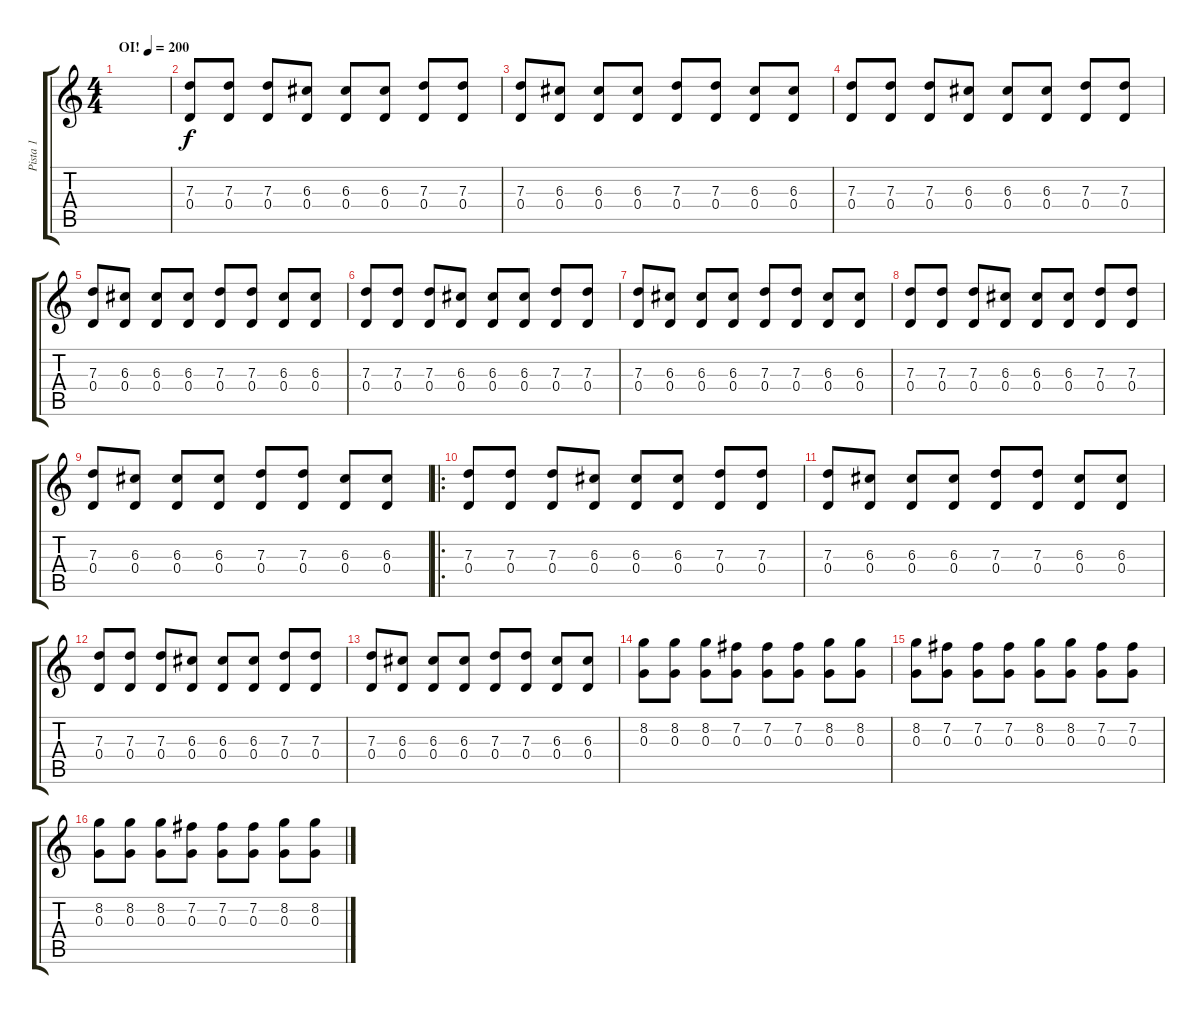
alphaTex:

\track ("Pista 1" "Pista 1") {instrument distortionguitar}
\staff {score tabs}
\tuning (E4 B3 G3 D3 A2 E2) {hide}
\ts (4 4)
\tempo (200 "OI!")
\clef g2
\ks c
|
(7.3 0.4).8 (7.3 0.4).8 (7.3 0.4).8 (6.3 0.4).8 (6.3 0.4).8 (6.3 0.4).8 (7.3 0.4).8 (7.3 0.4).8 |
(7.3 0.4).8 (6.3 0.4).8 (6.3 0.4).8 (6.3 0.4).8 (7.3 0.4).8 (7.3 0.4).8 (6.3 0.4).8 (6.3 0.4).8 |
(7.3 0.4).8 (7.3 0.4).8 (7.3 0.4).8 (6.3 0.4).8 (6.3 0.4).8 (6.3 0.4).8 (7.3 0.4).8 (7.3 0.4).8 |
(7.3 0.4).8 (6.3 0.4).8 (6.3 0.4).8 (6.3 0.4).8 (7.3 0.4).8 (7.3 0.4).8 (6.3 0.4).8 (6.3 0.4).8 |
(7.3 0.4).8 (7.3 0.4).8 (7.3 0.4).8 (6.3 0.4).8 (6.3 0.4).8 (6.3 0.4).8 (7.3 0.4).8 (7.3 0.4).8 |
(7.3 0.4).8 (6.3 0.4).8 (6.3 0.4).8 (6.3 0.4).8 (7.3 0.4).8 (7.3 0.4).8 (6.3 0.4).8 (6.3 0.4).8 |
(7.3 0.4).8 (7.3 0.4).8 (7.3 0.4).8 (6.3 0.4).8 (6.3 0.4).8 (6.3 0.4).8 (7.3 0.4).8 (7.3 0.4).8 |
(7.3 0.4).8 (6.3 0.4).8 (6.3 0.4).8 (6.3 0.4).8 (7.3 0.4).8 (7.3 0.4).8 (6.3 0.4).8 (6.3 0.4).8 |
\ro
(7.3 0.4).8 (7.3 0.4).8 (7.3 0.4).8 (6.3 0.4).8 (6.3 0.4).8 (6.3 0.4).8 (7.3 0.4).8 (7.3 0.4).8 |
(7.3 0.4).8 (6.3 0.4).8 (6.3 0.4).8 (6.3 0.4).8 (7.3 0.4).8 (7.3 0.4).8 (6.3 0.4).8 (6.3 0.4).8 |
(7.3 0.4).8 (7.3 0.4).8 (7.3 0.4).8 (6.3 0.4).8 (6.3 0.4).8 (6.3 0.4).8 (7.3 0.4).8 (7.3 0.4).8 |
(7.3 0.4).8 (6.3 0.4).8 (6.3 0.4).8 (6.3 0.4).8 (7.3 0.4).8 (7.3 0.4).8 (6.3 0.4).8 (6.3 0.4).8 |
(8.2 0.3).8 (8.2 0.3).8 (8.2 0.3).8 (7.2 0.3).8 (7.2 0.3).8 (7.2 0.3).8 (8.2 0.3).8 (8.2 0.3).8 |
(8.2 0.3).8 (7.2 0.3).8 (7.2 0.3).8 (7.2 0.3).8 (8.2 0.3).8 (8.2 0.3).8 (7.2 0.3).8 (7.2 0.3).8 |
(8.2 0.3).8 (8.2 0.3).8 (8.2 0.3).8 (7.2 0.3).8 (7.2 0.3).8 (7.2 0.3).8 (8.2 0.3).8 (8.2 0.3).8
